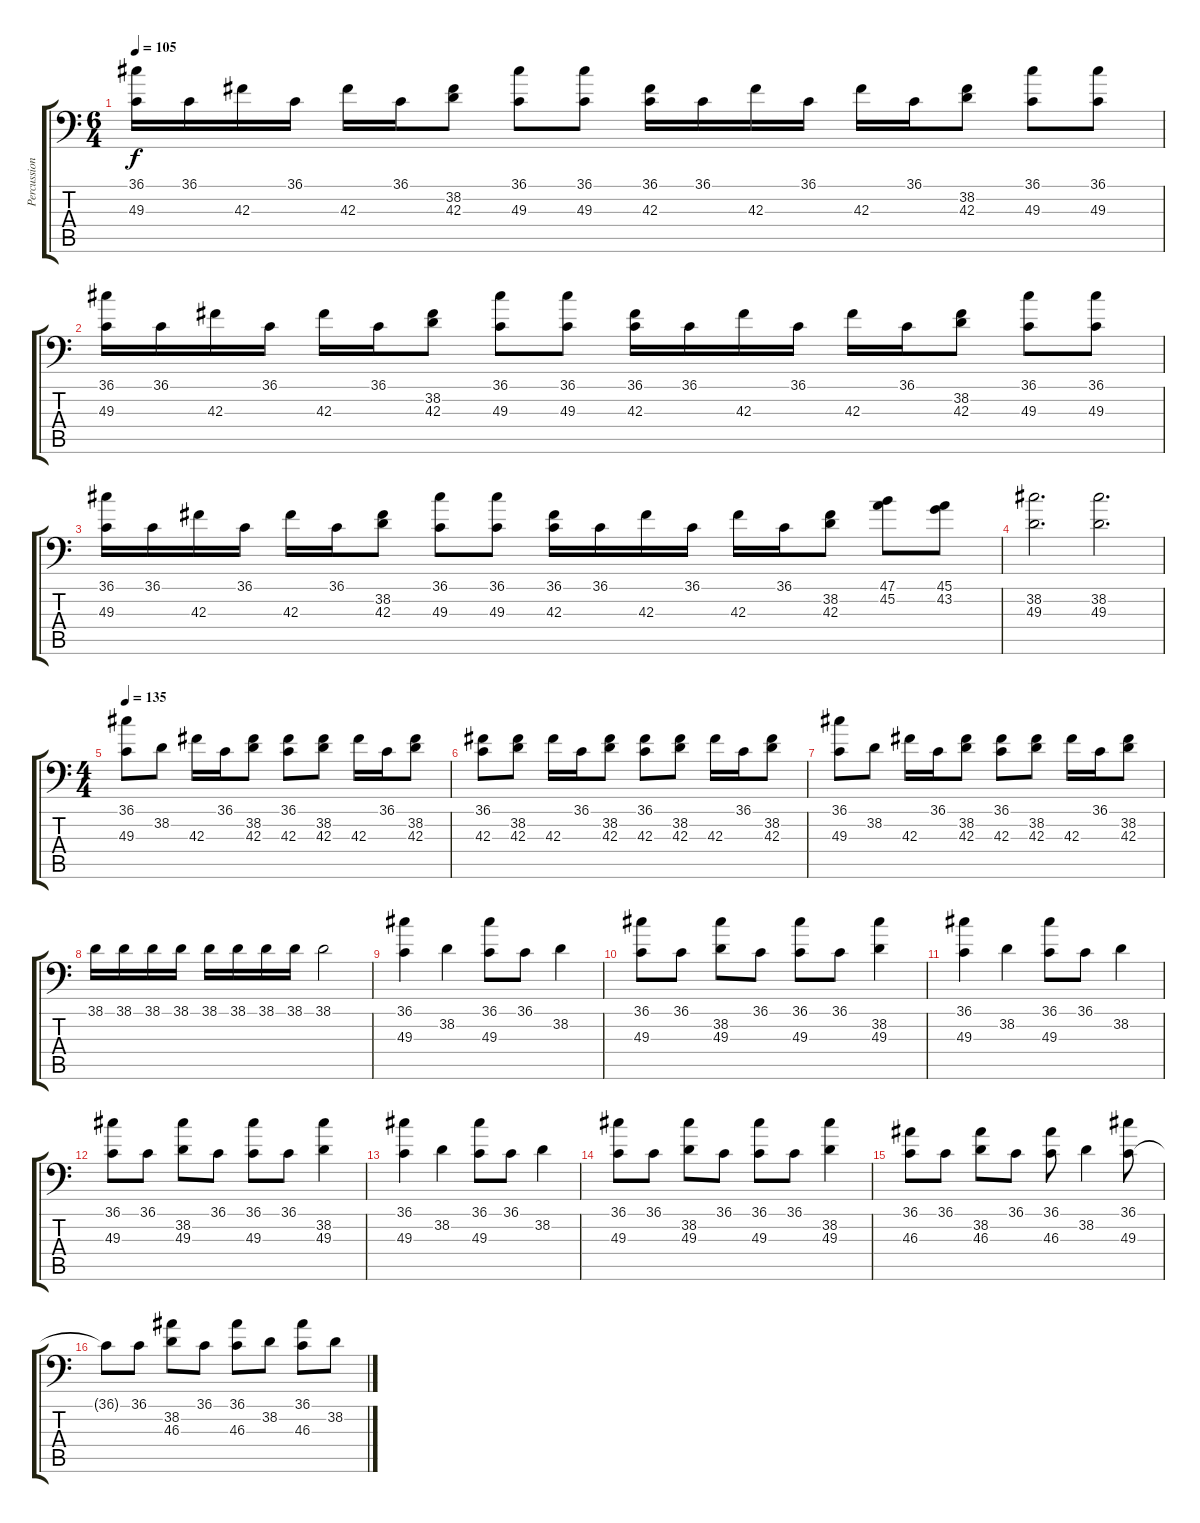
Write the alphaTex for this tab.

\track ("Percussion" "Percussion") {instrument acousticgrandpiano}
\staff {score tabs}
\tuning (C-1 C-1 C-1 C-1 C-1 C-1) {hide}
\ts (6 4)
\tempo 105
\clef f4
\ks c
(36.1 49.3).16{dy f} 36.1.16 42.3.16 36.1.16 42.3.16 36.1.16 (38.2 42.3).8 (36.1 49.3).8 (36.1 49.3).8 (36.1 42.3).16 36.1.16 42.3.16 36.1.16 42.3.16 36.1.16 (38.2 42.3).8 (36.1 49.3).8 (36.1 49.3).8 |
(36.1 49.3).16 36.1.16 42.3.16 36.1.16 42.3.16 36.1.16 (38.2 42.3).8 (36.1 49.3).8 (36.1 49.3).8 (36.1 42.3).16 36.1.16 42.3.16 36.1.16 42.3.16 36.1.16 (38.2 42.3).8 (36.1 49.3).8 (36.1 49.3).8 |
(36.1 49.3).16 36.1.16 42.3.16 36.1.16 42.3.16 36.1.16 (38.2 42.3).8 (36.1 49.3).8 (36.1 49.3).8 (36.1 42.3).16 36.1.16 42.3.16 36.1.16 42.3.16 36.1.16 (38.2 42.3).8 (47.1 45.2).8 (45.1 43.2).8 |
(38.2 49.3).2{d} (38.2 49.3).2{d} |
\ts (4 4)
\tempo 135
(36.1 49.3).8 38.2.8 42.3.16 36.1.16 (38.2 42.3).8 (36.1 42.3).8 (38.2 42.3).8 42.3.16 36.1.16 (38.2 42.3).8 |
(36.1 42.3).8 (38.2 42.3).8 42.3.16 36.1.16 (38.2 42.3).8 (36.1 42.3).8 (38.2 42.3).8 42.3.16 36.1.16 (38.2 42.3).8 |
(36.1 49.3).8 38.2.8 42.3.16 36.1.16 (38.2 42.3).8 (36.1 42.3).8 (38.2 42.3).8 42.3.16 36.1.16 (38.2 42.3).8 |
38.1.16 38.1.16 38.1.16 38.1.16 38.1.16 38.1.16 38.1.16 38.1.16 38.1.2 |
(36.1 49.3).4 38.2.4 (36.1 49.3).8 36.1.8 38.2.4 |
(36.1 49.3).8 36.1.8 (38.2 49.3).8 36.1.8 (36.1 49.3).8 36.1.8 (38.2 49.3).4 |
(36.1 49.3).4 38.2.4 (36.1 49.3).8 36.1.8 38.2.4 |
(36.1 49.3).8 36.1.8 (38.2 49.3).8 36.1.8 (36.1 49.3).8 36.1.8 (38.2 49.3).4 |
(36.1 49.3).4 38.2.4 (36.1 49.3).8 36.1.8 38.2.4 |
(36.1 49.3).8 36.1.8 (38.2 49.3).8 36.1.8 (36.1 49.3).8 36.1.8 (38.2 49.3).4 |
(36.1 46.3).8 36.1.8 (38.2 46.3).8 36.1.8 (36.1 46.3).8 38.2.4 (36.1 49.3).8 |
36.1{t}.8 36.1.8 (38.2 46.3).8 36.1.8 (36.1 46.3).8 38.2.8 (36.1 46.3).8 38.2.8
